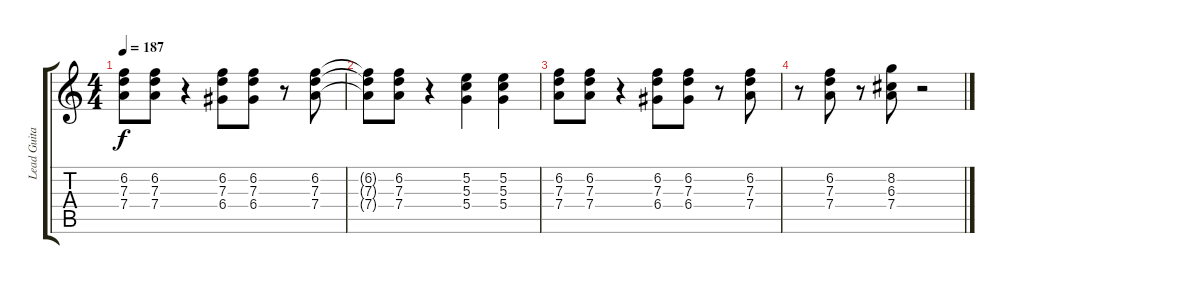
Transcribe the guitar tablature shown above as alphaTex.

\track ("Lead Guitar" "Lead Guita") {instrument distortionguitar}
\staff {score tabs}
\tuning (E4 B3 G3 D3 A2 E2) {hide}
\ts (4 4)
\tempo 187
\clef g2
\ks c
(6.2 7.3 7.4).8{dy f balance 16} (6.2 7.3 7.4).8 r.4 (6.2 7.3 6.4).8 (6.2 7.3 6.4).8 r.8 (6.2 7.3 7.4).8 |
(6.2{t} 7.3{t} 7.4{t}).8 (6.2 7.3 7.4).8{balance 16} r.4 (5.2 5.3 5.4).4 (5.2 5.3 5.4).4 |
(6.2 7.3 7.4).8{balance 16} (6.2 7.3 7.4).8 r.4 (6.2 7.3 6.4).8 (6.2 7.3 6.4).8 r.8 (6.2 7.3 7.4).8{balance 16} |
r.8 (6.2 7.3 7.4).8{balance 16} r.8 (8.2 6.3 7.4).8 r.2
